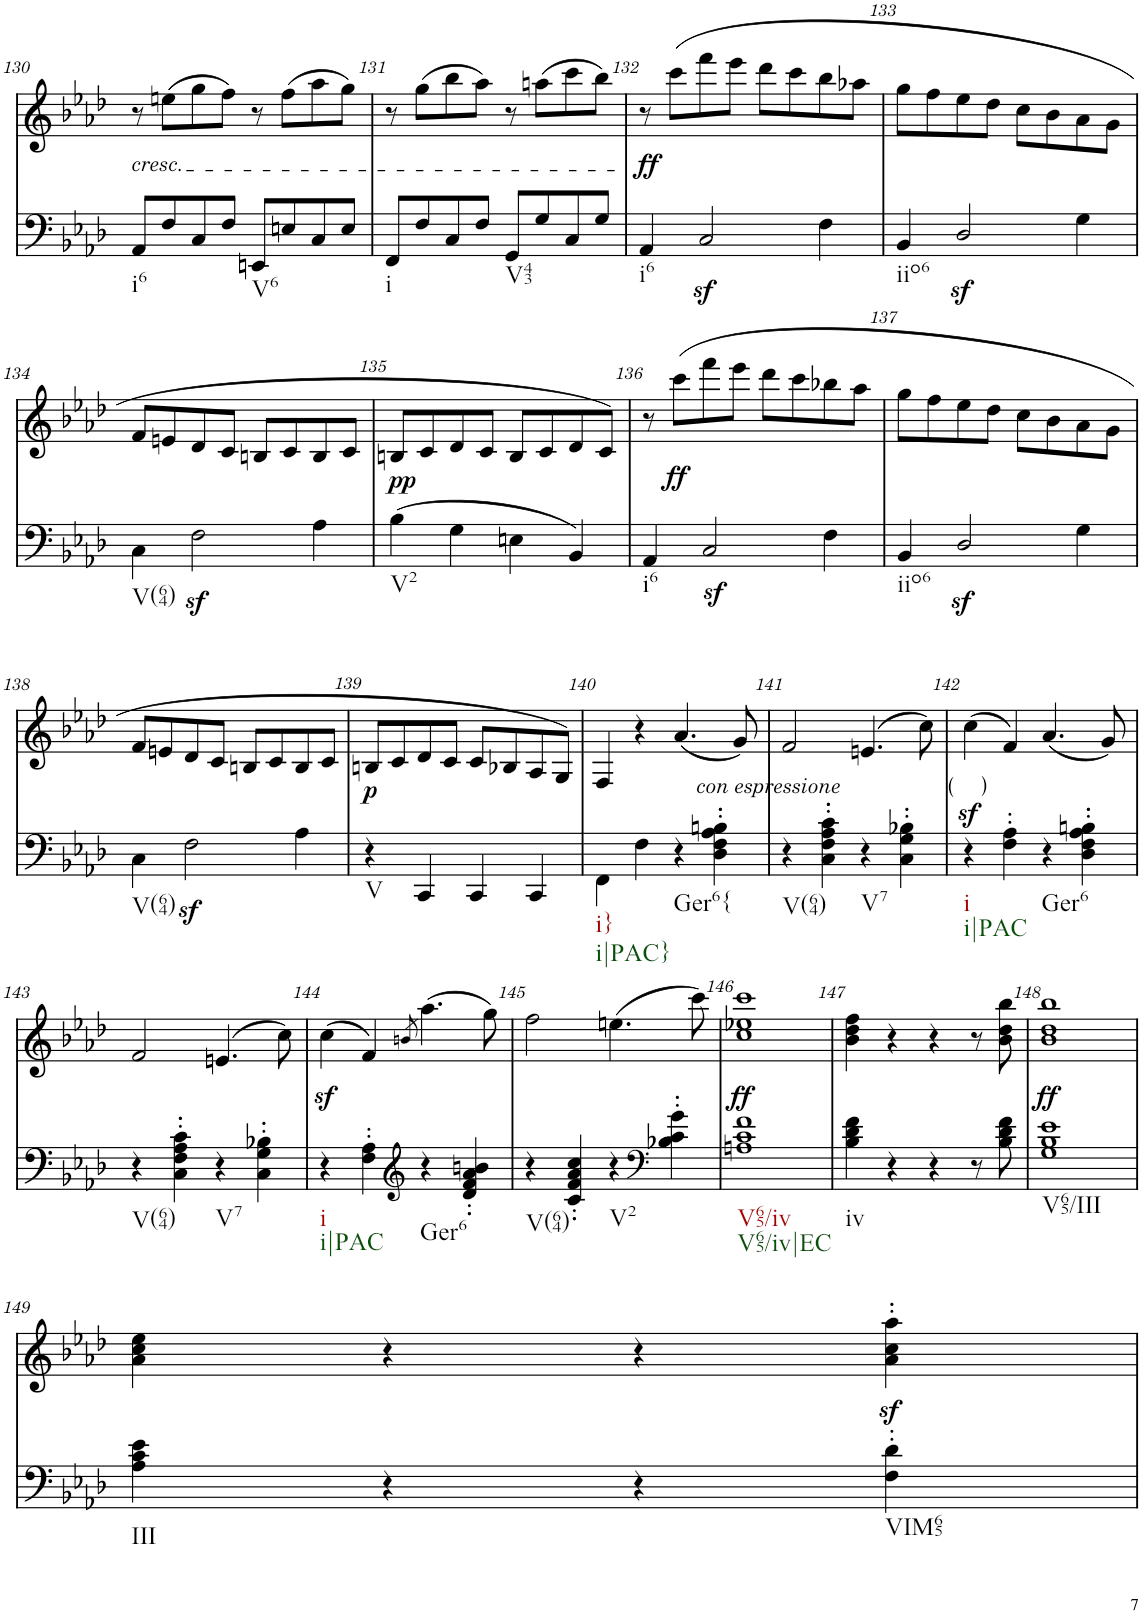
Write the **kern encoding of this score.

**kern	**dynam	**harte	**kern	**dynam
*part2	*part2	*part2	*part1	*part1
*staff2	*staff2	*	*staff1	*staff1
*I"piano	*	*	*I"piano	*
*I'Pno	*	*	*I'Pno	*
!!LO:PB:g=z
*clefF4	*	*	*clefG2	*
*k[b-e-a-d-]	*	*	*k[b-e-a-d-]	*
*f:	*	*	*f:	*
*M2/2	*	*	*M2/2	*
=130	=130	=130	=130	=130
!	!	!	!LO:TX:b:i:t=cresc.	!
8AA-/L	.	.	8r	.
8F/	.	.	(8een\L	.
8C/	.	.	8gg\	.
8F/J	.	.	8ff\J)	.
8EEn/L	.	.	8r	.
8En/	.	.	(8ff\L	.
8C/	.	.	8aa-\	.
8E/J	.	.	8gg\J)	.
=131	=131	=131	=131	=131
8FF/L	.	.	8r	.
8F/	.	.	(8gg\L	.
8C/	.	.	8bb-\	.
8F/J	.	.	8aa-\J)	.
8GG/L	.	.	8r	.
8G/	.	.	(8aan\L	.
8C/	.	.	8ccc\	.
8G/J	.	.	8bb-\J)	.
=132	=132	=132	=132	=132
!	!	!	!	!LO:DY:b
4AA-/	.	.	8r	ff
.	.	.	(8ccc\L	.
2Cz</	.	.	8fff\	.
.	.	.	8eee-\J	.
.	.	.	8ddd-\L	.
.	.	.	8ccc\	.
4F\	.	.	8bb-\	.
.	.	.	8aa-X\J	.
=133	=133	=133	=133	=133
4BB-/	.	.	8gg\L	.
.	.	.	8ff\	.
2D-z</	.	.	8ee-\	.
.	.	.	8dd-\J	.
.	.	.	8cc\L	.
.	.	.	8b-\	.
4G\	.	.	8a-\	.
.	.	.	8g\J	.
!!LO:LB:g=z
=134	=134	=134	=134	=134
4C\	.	.	8f/L	.
.	.	.	8en/	.
2Fz<\	.	.	8d-/	.
.	.	.	8c/J	.
.	.	.	8Bn/L	.
.	.	.	8c/	.
4A-\	.	.	8B/	.
.	.	.	8c/J	.
=135	=135	=135	=135	=135
!	!LO:DY:a	!	!	!
(4B-\	pp	.	8Bn/L	.
.	.	.	8c/	.
4G\	.	.	8d-/	.
.	.	.	8c/J	.
4En\	.	.	8B/L	.
.	.	.	8c/	.
4BB-/)	.	.	8d-/	.
.	.	.	8c/J)	.
=136	=136	=136	=136	=136
4AA-/	.	.	8r	.
!	!	!	!	!LO:DY:b
.	.	.	(8ccc\L	ff
2Cz</	.	.	8fff\	.
.	.	.	8eee-\J	.
.	.	.	8ddd-\L	.
.	.	.	8ccc\	.
4F\	.	.	8bb-X\	.
.	.	.	8aa-\J	.
=137	=137	=137	=137	=137
4BB-/	.	.	8gg\L	.
.	.	.	8ff\	.
2D-z</	.	.	8ee-\	.
.	.	.	8dd-\J	.
.	.	.	8cc\L	.
.	.	.	8b-\	.
4G\	.	.	8a-\	.
.	.	.	8g\J	.
!!LO:LB:g=z
=138	=138	=138	=138	=138
4C\	.	.	8f/L	.
.	.	.	8en/	.
2Fz<\	.	.	8d-/	.
.	.	.	8c/J	.
.	.	.	8Bn/L	.
.	.	.	8c/	.
4A-\	.	.	8B/	.
.	.	.	8c/J	.
=139	=139	=139	=139	=139
!	!	!	!	!LO:DY:b
4r	.	.	8Bn/L	p
.	.	.	8c/	.
4CC/	.	.	8d-/	.
.	.	.	8c/J	.
4CC/	.	.	8c/L	.
.	.	.	8B-X/	.
4CC/	.	.	8A-/	.
.	.	.	8G/J)	.
=140	=140	=140	=140	=140
4FF\	.	.	4F/	.
4F\	.	.	4r	.
!	!	!LO:H:kt=Ger6{	!	!
4r	.	N	(4.a-/	.
!	!LO:DY:a	!	!	!
4D-\' 4F\' 4A-\' 4Bn\'	other-dynamics	.	.	.
.	.	.	8g/)	.
=141	=141	=141	=141	=141
4r	.	.	2f/	.
4C\' 4F\' 4A-\' 4c\'	.	.	.	.
4r	.	.	(4.en/	.
4C\' 4G\' 4B-X\'	.	.	.	.
.	.	.	8cc\)	.
=142	=142	=142	=142	=142
4r	.	.	(4ccz<\	.
4F\' 4A-\'	.	.	4f/)	.
!	!	!LO:H:kt=Ger6	!	!
4r	.	N	(4.a-/	.
4D-\' 4F\' 4A-\' 4Bn\'	.	.	.	.
.	.	.	8g/)	.
!!LO:LB:g=z
=143	=143	=143	=143	=143
4r	.	.	2f/	.
4C\' 4F\' 4A-\' 4c\'	.	.	.	.
4r	.	.	(4.en/	.
4C\' 4G\' 4B-X\'	.	.	.	.
.	.	.	8cc\)	.
=144	=144	=144	=144	=144
4r	.	.	(4ccz<\	.
4F\' 4A-\'	.	.	4f/)	.
*clefG2	*	*	*	*
.	.	.	8qbn/	.
!	!	!LO:H:kt=Ger6	!	!
4r	.	N	(4.aa-\	.
4d-/' 4f/' 4a-/' 4bn/'	.	.	.	.
.	.	.	8gg\)	.
=145	=145	=145	=145	=145
4r	.	.	2ff\	.
4c/' 4f/' 4a-/' 4cc/'	.	.	.	.
4r	.	.	(4.een\	.
*clefF4	*	*	*	*
4B-X\' 4c\' 4g\'	.	.	.	.
.	.	.	8ccc\)	.
=146	=146	=146	=146	=146
!	!	!	!	!LO:DY:b
1An 1c 1f	.	.	1cc 1ee-X 1ccc	ff
=147	=147	=147	=147	=147
4B-\ 4d-\ 4f\	.	.	4b-\ 4dd-\ 4ff\	.
4r	.	.	4r	.
4r	.	.	4r	.
8r	.	.	8r	.
8B-\ 8d-\ 8f\	.	.	8b-\ 8dd-\ 8bb-\	.
=148	=148	=148	=148	=148
!	!	!	!	!LO:DY:b
1G 1B- 1e-	.	.	1b- 1dd- 1bb-	ff
!!LO:LB:g=z
=149	=149	=149	=149	=149
4A-\ 4c\ 4e-\	.	.	4a-\ 4cc\ 4ee-\	.
4r	.	.	4r	.
4r	.	.	4r	.
4F\' 4d-\'	.	.	4a-\z<' 4cc\z<' 4aa-\z<'	.
=	=	=	=	=
*-	*-	*-	*-	*-
